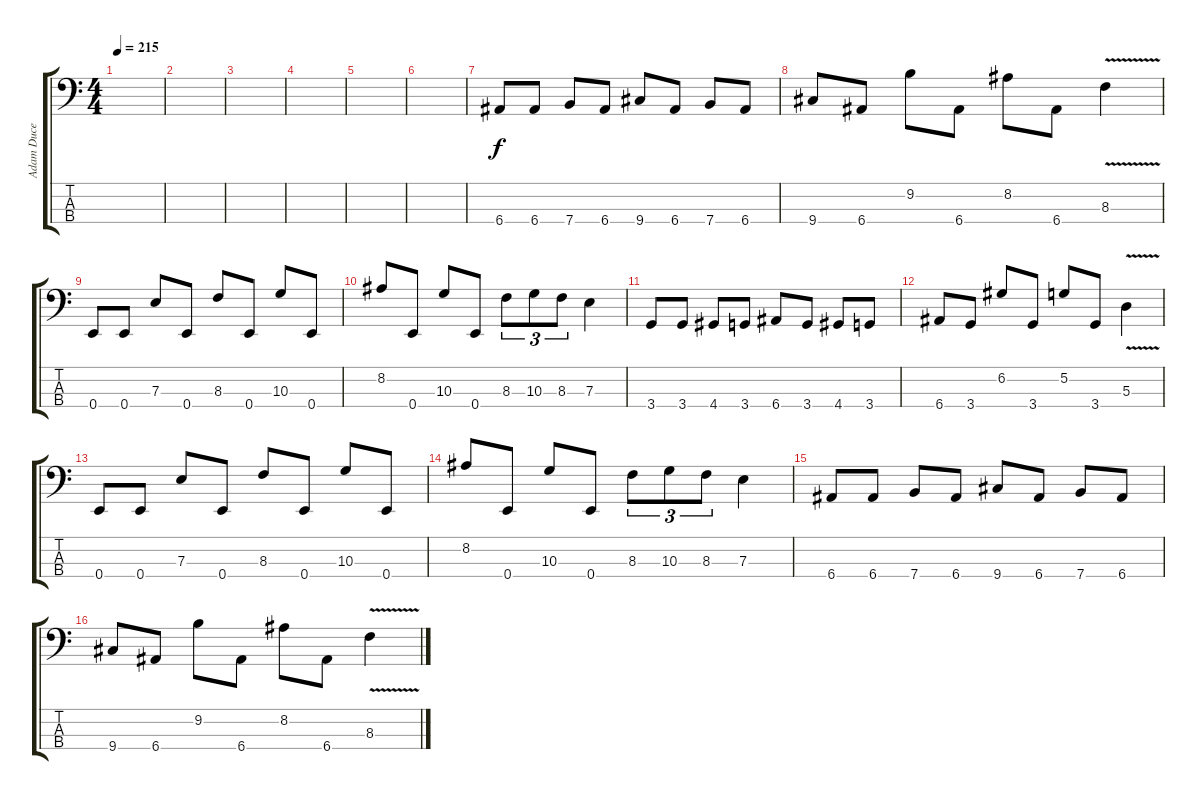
\track ("Adam Duce" "Adam Duce") {instrument electricbassfinger}
\staff {score tabs}
\tuning (G2 D2 A1 E1) {hide}
\ts (4 4)
\tempo 215
\clef f4
\ks c
|
|
|
|
|
|
6.4.8 6.4.8 7.4.8 6.4.8 9.4.8 6.4.8 7.4.8 6.4.8 |
9.4.8 6.4.8 9.2.8 6.4.8 8.2.8 6.4.8 8.3{v}.4 |
0.4.8 0.4.8 7.3.8 0.4.8 8.3.8 0.4.8 10.3.8 0.4.8 |
8.2.8 0.4.8 10.3.8 0.4.8 8.3.8{tu (3 2)} 10.3.8{tu (3 2)} 8.3.8{tu (3 2)} 7.3.4 |
3.4.8 3.4.8 4.4.8 3.4.8 6.4.8 3.4.8 4.4.8 3.4.8 |
6.4.8 3.4.8 6.2.8 3.4.8 5.2.8 3.4.8 5.3{v}.4 |
0.4.8 0.4.8 7.3.8 0.4.8 8.3.8 0.4.8 10.3.8 0.4.8 |
8.2.8 0.4.8 10.3.8 0.4.8 8.3.8{tu (3 2)} 10.3.8{tu (3 2)} 8.3.8{tu (3 2)} 7.3.4 |
6.4.8 6.4.8 7.4.8 6.4.8 9.4.8 6.4.8 7.4.8 6.4.8 |
9.4.8 6.4.8 9.2.8 6.4.8 8.2.8 6.4.8 8.3{v}.4
